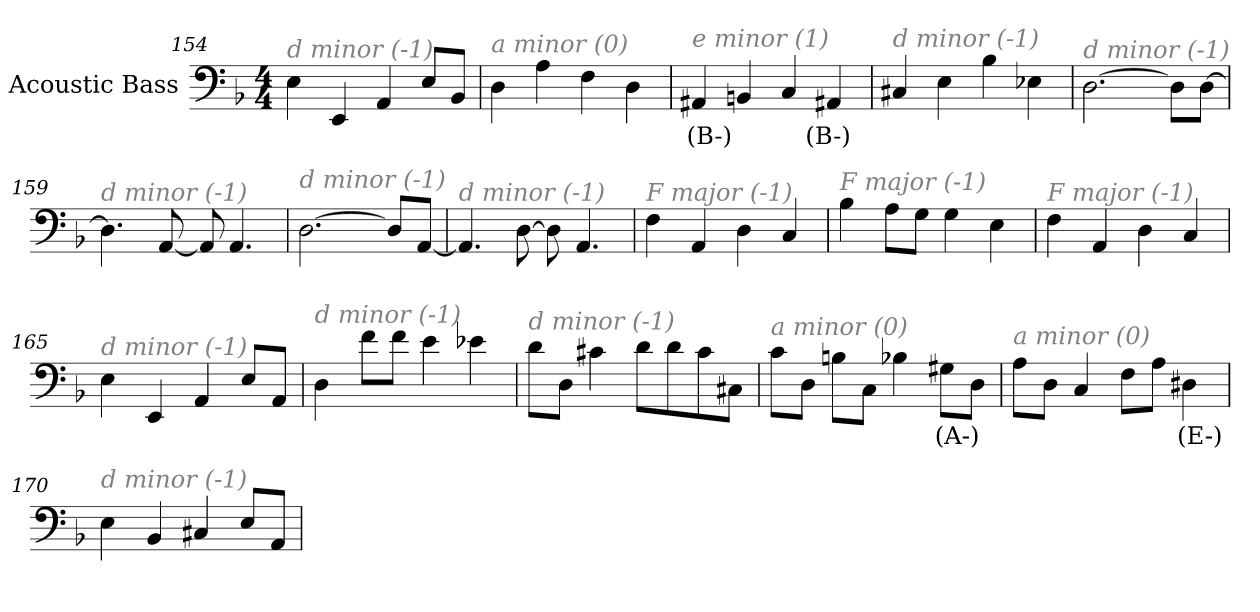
**kern	**text
*part1	*part1
*staff1	*staff1
*I"Acoustic Bass	*
*clefF4	*
*ITrd7c12	*
*k[b-]	*
*F:	*
*M4/4	*
=154	=154
!LO:TX:i:color=#808080:t=d minor (-1)	!
4EE	.
4EEE	.
4AAA	.
8EEL	.
8BBB-J	.
=155	=155
!LO:TX:i:color=#808080:t=a minor (0)	!
4DD	.
4AA	.
4FF	.
4DD	.
=156	=156
!LO:TX:i:color=#808080:t=e minor (1)	!
4AAA#Xi	(B-)
4BBBn	.
4CC	.
4AAA#Xi	(B-)
=157	=157
!LO:TX:i:color=#808080:t=d minor (-1)	!
4CC#X	.
4EE	.
4BB-	.
4EE-X	.
=158	=158
!LO:TX:i:color=#808080:t=d minor (-1)	!
[2.DD	.
8DDL]	.
[8DDJ	.
=159	=159
!LO:TX:i:color=#808080:t=d minor (-1)	!
4.DD]	.
[8AAA	.
8AAA]	.
4.AAA	.
=160	=160
!LO:TX:i:color=#808080:t=d minor (-1)	!
[2.DD	.
8DDL]	.
[8AAAJ	.
=161	=161
!LO:TX:i:color=#808080:t=d minor (-1)	!
4.AAA]	.
[8DD	.
8DD]	.
4.AAA	.
=162	=162
!LO:TX:i:color=#808080:t=F major (-1)	!
4FF	.
4AAA	.
4DD	.
4CC	.
=163	=163
!LO:TX:i:color=#808080:t=F major (-1)	!
4BB-	.
8AAL	.
8GGJ	.
4GG	.
4EE	.
=164	=164
!LO:TX:i:color=#808080:t=F major (-1)	!
4FF	.
4AAA	.
4DD	.
4CC	.
=165	=165
!LO:TX:i:color=#808080:t=d minor (-1)	!
4EE	.
4EEE	.
4AAA	.
8EEL	.
8AAAJ	.
=166	=166
!LO:TX:i:color=#808080:t=d minor (-1)	!
4DD	.
8FL	.
8FJ	.
4E	.
4E-X	.
=167	=167
!LO:TX:i:color=#808080:t=d minor (-1)	!
8DL	.
8DDJ	.
4C#X	.
8DL	.
8D	.
8C#	.
8CC#XJ	.
=168	=168
!LO:TX:i:color=#808080:t=a minor (0)	!
8CL	.
8DDJ	.
8BBnL	.
8CCJ	.
4BB-X	.
8GG#XiL	(A-)
8DDJ	.
=169	=169
!LO:TX:i:color=#808080:t=a minor (0)	!
8AAL	.
8DDJ	.
4CC	.
8FFL	.
8AAJ	.
4DD#Xi	(E-)
=170	=170
!LO:TX:i:color=#808080:t=d minor (-1)	!
4EE	.
4BBB-	.
4CC#X	.
8EEL	.
8AAAJ	.
=	=
*-	*-
